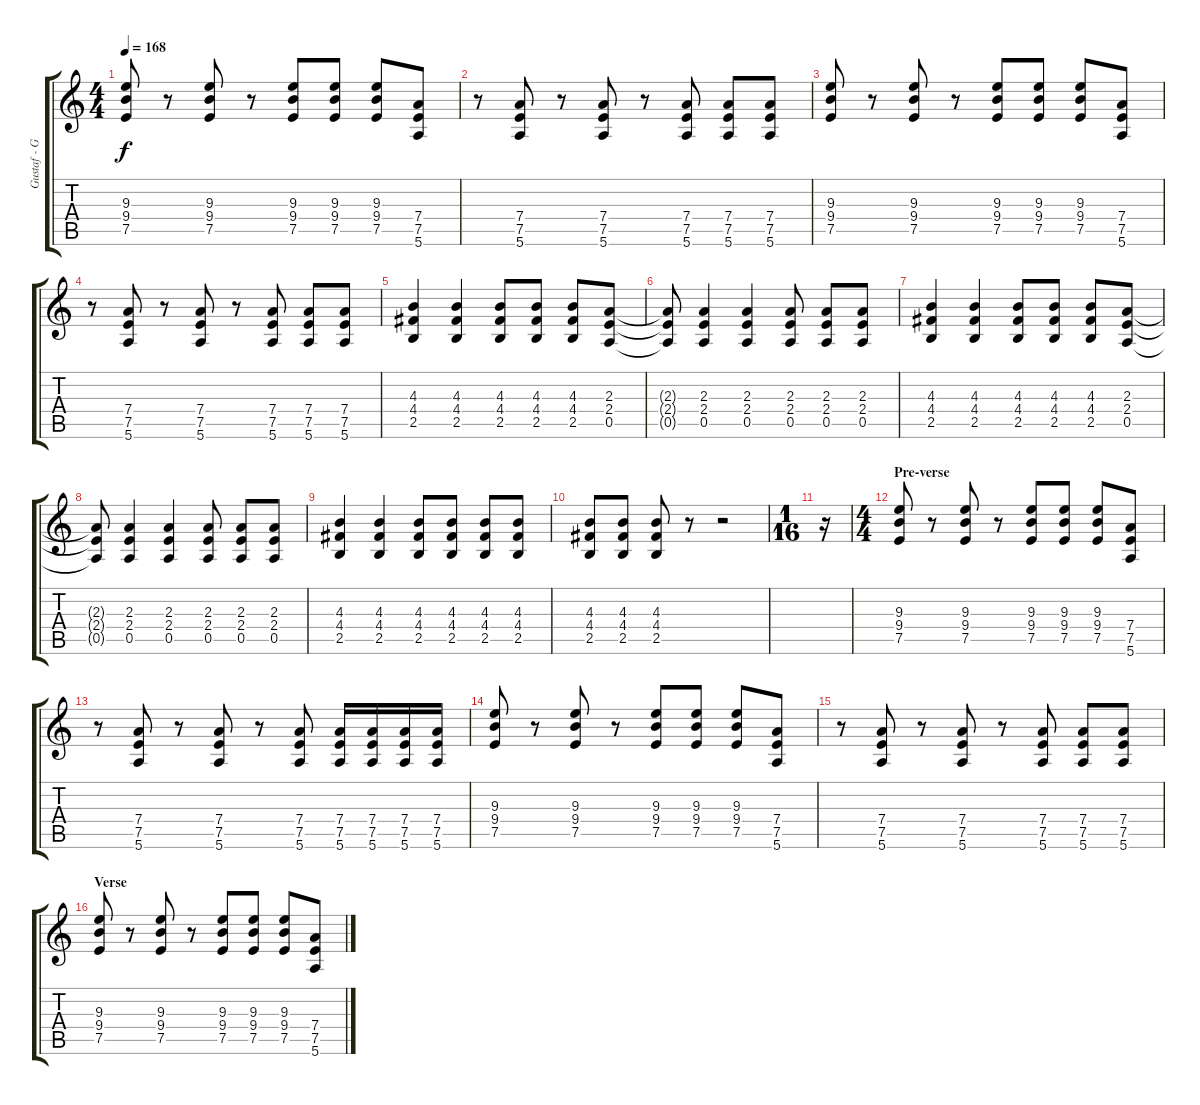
\track ("Gustaf - Guitar 1" "Gustaf - G") {instrument overdrivenguitar}
\staff {score tabs}
\tuning (E4 B3 G3 D3 A2 E2) {hide}
\ts (4 4)
\tempo 168
\clef g2
\ks c
(9.3 9.4 7.5).8{dy f} r.8 (9.3 9.4 7.5).8 r.8 (9.3 9.4 7.5).8 (9.3 9.4 7.5).8 (9.3 9.4 7.5).8 (7.4 7.5 5.6).8 |
r.8 (7.4 7.5 5.6).8 r.8 (7.4 7.5 5.6).8 r.8 (7.4 7.5 5.6).8 (7.4 7.5 5.6).8 (7.4 7.5 5.6).8 |
(9.3 9.4 7.5).8 r.8 (9.3 9.4 7.5).8 r.8 (9.3 9.4 7.5).8 (9.3 9.4 7.5).8 (9.3 9.4 7.5).8 (7.4 7.5 5.6).8 |
r.8 (7.4 7.5 5.6).8 r.8 (7.4 7.5 5.6).8 r.8 (7.4 7.5 5.6).8 (7.4 7.5 5.6).8 (7.4 7.5 5.6).8 |
(4.3 4.4 2.5).4 (4.3 4.4 2.5).4 (4.3 4.4 2.5).8 (4.3 4.4 2.5).8 (4.3 4.4 2.5).8 (2.3 2.4 0.5).8 |
(2.3{t} 2.4{t} 0.5{t}).8 (2.3 2.4 0.5).4 (2.3 2.4 0.5).4 (2.3 2.4 0.5).8 (2.3 2.4 0.5).8 (2.3 2.4 0.5).8 |
(4.3 4.4 2.5).4 (4.3 4.4 2.5).4 (4.3 4.4 2.5).8 (4.3 4.4 2.5).8 (4.3 4.4 2.5).8 (2.3 2.4 0.5).8 |
(2.3{t} 2.4{t} 0.5{t}).8 (2.3 2.4 0.5).4 (2.3 2.4 0.5).4 (2.3 2.4 0.5).8 (2.3 2.4 0.5).8 (2.3 2.4 0.5).8 |
(4.3 4.4 2.5).4 (4.3 4.4 2.5).4 (4.3 4.4 2.5).8 (4.3 4.4 2.5).8 (4.3 4.4 2.5).8 (4.3 4.4 2.5).8 |
(4.3 4.4 2.5).8 (4.3 4.4 2.5).8 (4.3 4.4 2.5).8 r.8 r.2 |
\ts (1 16)
r.16 |
\ts (4 4)
\section ("" "Pre-verse")
(9.3 9.4 7.5).8 r.8 (9.3 9.4 7.5).8 r.8 (9.3 9.4 7.5).8 (9.3 9.4 7.5).8 (9.3 9.4 7.5).8 (7.4 7.5 5.6).8 |
r.8 (7.4 7.5 5.6).8 r.8 (7.4 7.5 5.6).8 r.8 (7.4 7.5 5.6).8 (7.4 7.5 5.6).16 (7.4 7.5 5.6).16 (7.4 7.5 5.6).16 (7.4 7.5 5.6).16 |
(9.3 9.4 7.5).8 r.8 (9.3 9.4 7.5).8 r.8 (9.3 9.4 7.5).8 (9.3 9.4 7.5).8 (9.3 9.4 7.5).8 (7.4 7.5 5.6).8 |
r.8 (7.4 7.5 5.6).8 r.8 (7.4 7.5 5.6).8 r.8 (7.4 7.5 5.6).8 (7.4 7.5 5.6).8 (7.4 7.5 5.6).8 |
\section ("" "Verse")
(9.3 9.4 7.5).8 r.8 (9.3 9.4 7.5).8 r.8 (9.3 9.4 7.5).8 (9.3 9.4 7.5).8 (9.3 9.4 7.5).8 (7.4 7.5 5.6).8
